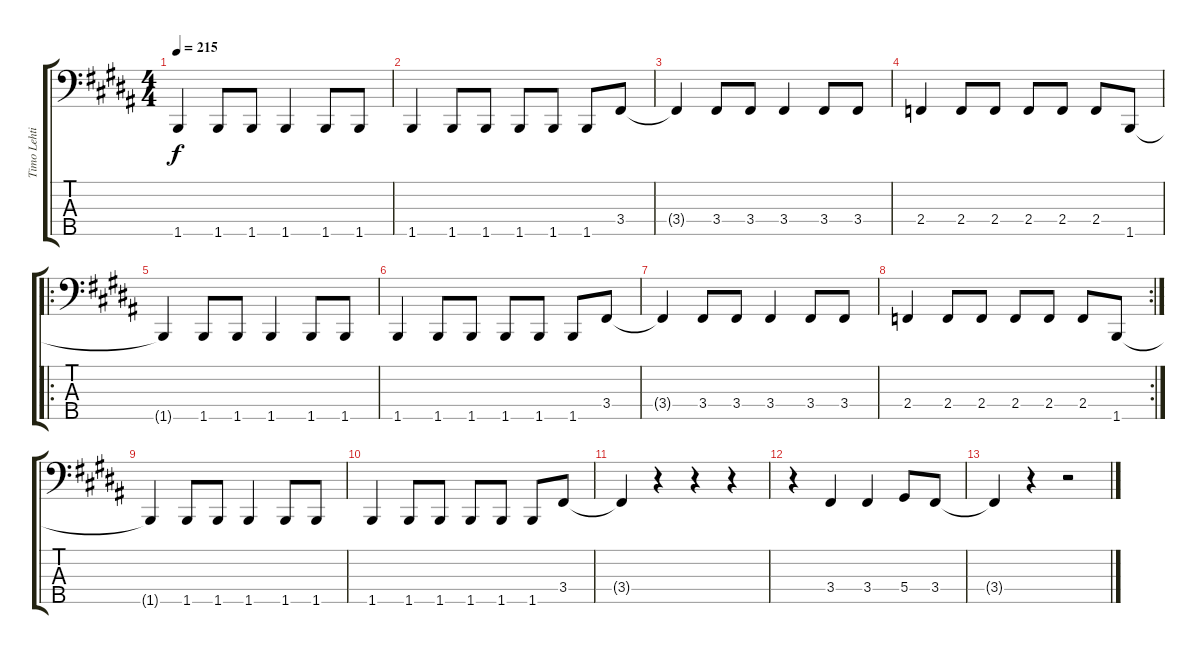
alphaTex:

\track ("Timo Lehtinen" "Timo Lehti") {instrument electricbassfinger}
\staff {score tabs}
\tuning (Gb2 Db2 Ab1 Eb1 Bb0) {hide}
\ts (4 4)
\tempo 215
\clef f4
\ks g#minor
1.5{t}.4{dy f} 1.5.8 1.5.8 1.5.4 1.5.8 1.5.8 |
1.5.4 1.5.8 1.5.8 1.5.8 1.5.8 1.5.8 3.4.8 |
3.4{t}.4 3.4.8 3.4.8 3.4.4 3.4.8 3.4.8 |
2.4.4 2.4.8 2.4.8 2.4.8 2.4.8 2.4.8 1.5.8 |
\ro
1.5{t}.4 1.5.8 1.5.8 1.5.4 1.5.8 1.5.8 |
1.5.4 1.5.8 1.5.8 1.5.8 1.5.8 1.5.8 3.4.8 |
3.4{t}.4 3.4.8 3.4.8 3.4.4 3.4.8 3.4.8 |
\rc 2
2.4.4 2.4.8 2.4.8 2.4.8 2.4.8 2.4.8 1.5.8 |
1.5{t}.4 1.5.8 1.5.8 1.5.4 1.5.8 1.5.8 |
1.5.4 1.5.8 1.5.8 1.5.8 1.5.8 1.5.8 3.4.8 |
3.4{t}.4 r.4 r.4 r.4 |
r.4 3.4.4 3.4.4 5.4.8 3.4.8 |
3.4{t}.4 r.4 r.2
